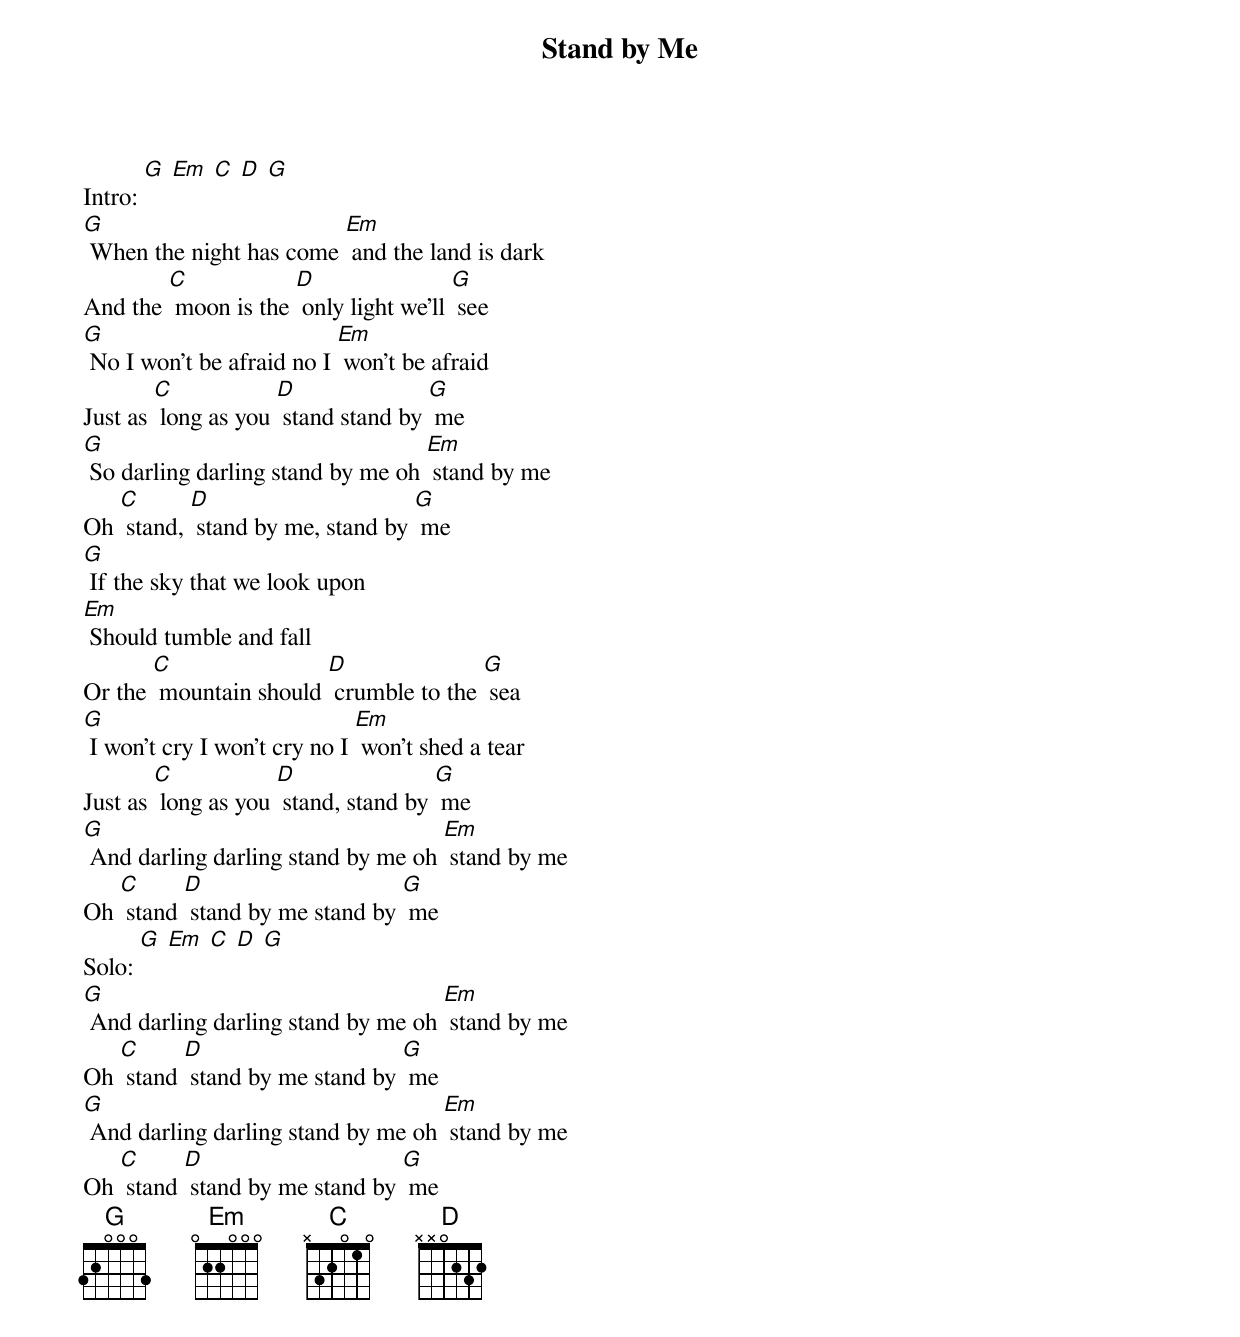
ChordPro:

{t: Stand by Me }
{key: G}
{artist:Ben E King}
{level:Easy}
{c: }
Intro: [G] [Em] [C] [D] [G]
{c: }
[G] When the night has come [Em] and the land is dark
And the [C] moon is the [D] only light we'll [G] see
[G] No I won't be afraid no I [Em] won't be afraid
Just as [C] long as you [D] stand stand by [G] me
{c: }
[G] So darling darling stand by me oh [Em] stand by me
Oh [C] stand, [D] stand by me, stand by [G] me
{c: }
[G] If the sky that we look upon
[Em] Should tumble and fall
Or the [C] mountain should [D] crumble to the [G] sea
[G] I won't cry I won't cry no I [Em] won't shed a tear
Just as [C] long as you [D] stand, stand by [G] me
{c: }
[G] And darling darling stand by me oh [Em] stand by me
Oh [C] stand [D] stand by me stand by [G] me
{c: }
Solo: [G] [Em] [C] [D] [G]
{c: }
[G] And darling darling stand by me oh [Em] stand by me
Oh [C] stand [D] stand by me stand by [G] me
{c: }
[G] And darling darling stand by me oh [Em] stand by me
Oh [C] stand [D] stand by me stand by [G] me
{c: }
